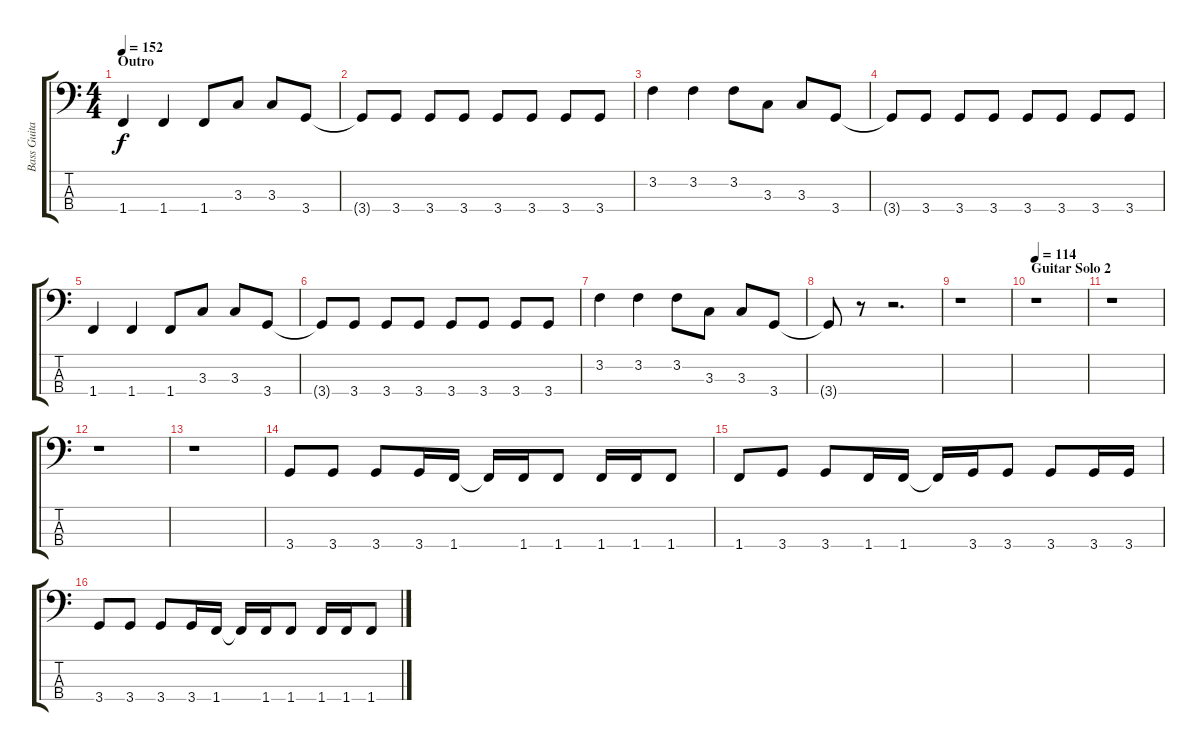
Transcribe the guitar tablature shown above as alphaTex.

\track ("Bass Guitar" "Bass Guita") {instrument electricbasspick}
\staff {score tabs}
\tuning (G2 D2 A1 E1) {hide}
\ts (4 4)
\section ("" "Outro")
\tempo 152
\clef f4
\ks c
1.4.4{dy f} 1.4.4 1.4.8 3.3.8 3.3.8 3.4.8 |
3.4{t}.8 3.4.8 3.4.8 3.4.8 3.4.8 3.4.8 3.4.8 3.4.8 |
3.2.4 3.2.4 3.2.8 3.3.8 3.3.8 3.4.8 |
3.4{t}.8 3.4.8 3.4.8 3.4.8 3.4.8 3.4.8 3.4.8 3.4.8 |
1.4.4 1.4.4 1.4.8 3.3.8 3.3.8 3.4.8 |
3.4{t}.8 3.4.8 3.4.8 3.4.8 3.4.8 3.4.8 3.4.8 3.4.8 |
3.2.4 3.2.4 3.2.8 3.3.8 3.3.8 3.4.8 |
3.4{t}.8 r.8 r.2{d} |
r.1 |
\section ("" "Guitar Solo 2")
\tempo 114
r.1 |
r.1 |
r.1 |
r.1 |
3.4.8 3.4.8 3.4.8 3.4.16 1.4.16 1.4{t}.16 1.4.16 1.4.8 1.4.16 1.4.16 1.4.8 |
1.4.8 3.4.8 3.4.8 1.4.16 1.4.16 1.4{t}.16 3.4.16 3.4.8 3.4.8 3.4.16 3.4.16 |
3.4.8 3.4.8 3.4.8 3.4.16 1.4.16 1.4{t}.16 1.4.16 1.4.8 1.4.16 1.4.16 1.4.8
